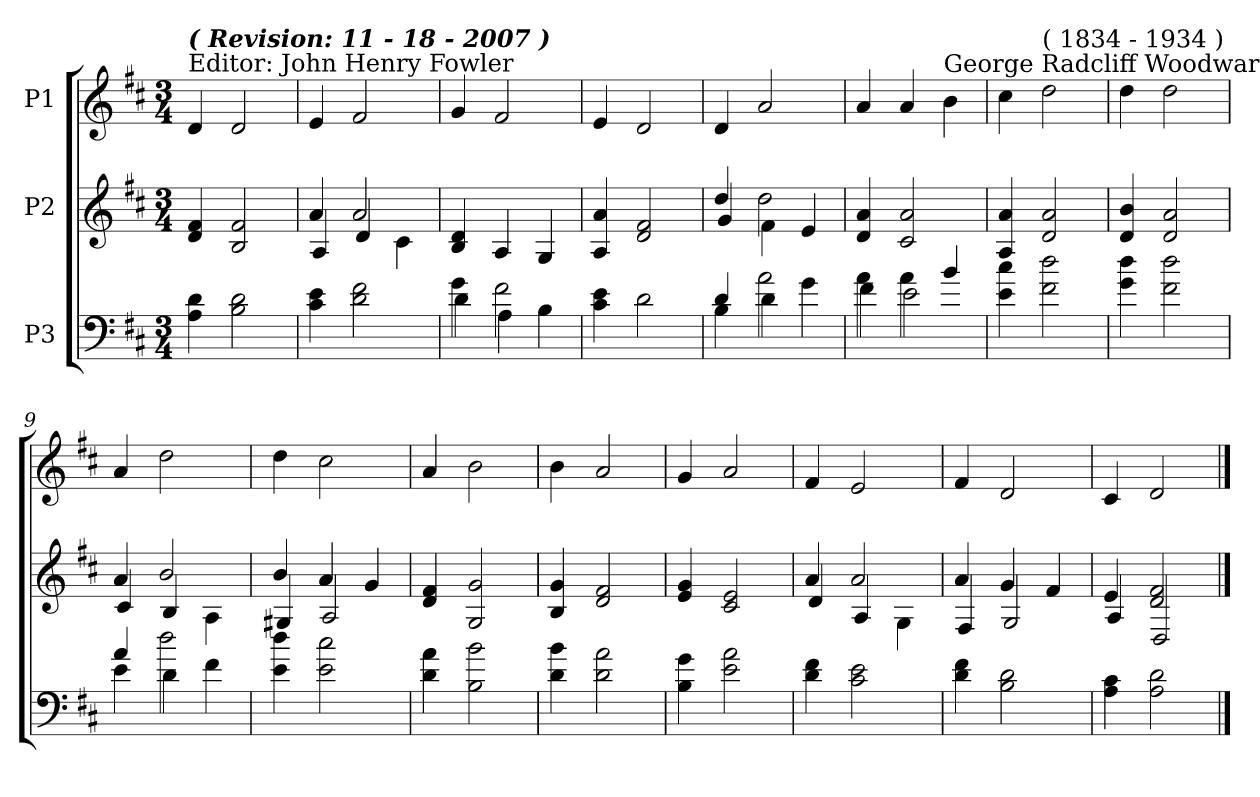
**kern	**kern	**kern
*part3	*part2	*part1
*staff3	*staff2	*staff1
*I"P3	*I"P2	*I"P1
!!LO:PB:g=z
*clefF4	*clefG2	*clefG2
*ITrd7c12	*	*
*k[f#c#]	*k[f#c#]	*k[f#c#]
*D:	*D:	*D:
*M3/4	*M3/4	*M3/4
*MM130	*MM130	*MM130
=1	=1	=1
!	!	!LO:TX:a:t=Editor&colon; John Henry Fowler
!	!	!LO:TX:a:Bi:t=( Revision&colon; 11 - 18 - 2007 )
4AAi\ 4Di	4di/ 4f#i	4di/
2BBi\ 2Di	2Bi/ 2f#i	2di/
=2	=2	=2
*	*^	*
4C#i\ 4Ei	4ai/	4Ai/	4ei/
2Di\ 2F#i	2ai/	4di/	2f#i/
.	.	4c#i\	.
*	*v	*v	*
=3	=3	=3
*^	*	*
4Gi\	4Di\	4Bi/ 4di	4gi/
2F#i\	4AAi\	4Ai/	2f#i/
.	4BBi\	4Gi/	.
*v	*v	*	*
=4	=4	=4
4C#i\ 4Ei	4Ai/ 4ai	4ei/
2Di\	2di/ 2f#i	2di/
=5	=5	=5
*^	*^	*
4Di/	4BBi\	4ddi/	4gi/	4di/
2Ai\	4Di\	2ddi\	4f#i\	2ai/
.	4Gi\	.	4ei/	.
*	*	*v	*v	*
=6	=6	=6	=6
4Ai\	4F#i\	4di/ 4ai	4ai/
4Ai\	2Ei\	2c#i/ 2ai	4ai/
!	!	!	!LO:TX:a:t=George Radcliff Woodward
4Bi/	.	.	4bi\
*v	*v	*	*
=7	=7	=7
4Ei\ 4c#i	4Ai/ 4ai	4cc#i\
!	!	!LO:TX:a:t=( 1834 - 1934 )
2F#i\ 2di	2di/ 2ai	2ddi\
=8	=8	=8
4Gi\ 4di	4di/ 4bi	4ddi\
2F#i\ 2di	2di/ 2ai	2ddi\
!!LO:LB:g=z
=9	=9	=9
*^	*^	*
4Ai/	4Ei\	4ai/	4c#i/	4ai/
2di\	4Di\	2bi/	4Bi/	2ddi\
.	4F#i\	.	4Ai\	.
*v	*v	*	*	*
=10	=10	=10	=10
4Ei\ 4di	4bi/	4G#Xi/	4ddi\
2Ei\ 2c#i	4ai/	2Ai/	2cc#i\
.	4gi/	.	.
*	*v	*v	*
=11	=11	=11
4Di\ 4Ai	4di/ 4f#i	4ai/
2BBi\ 2Bi	2Gi/ 2gi	2bi\
=12	=12	=12
4Di\ 4Bi	4Bi/ 4gi	4bi\
2Di\ 2Ai	2di/ 2f#i	2ai/
=13	=13	=13
4BBi\ 4Gi	4ei/ 4gi	4gi/
2Ei\ 2Ai	2c#i/ 2ei	2ai/
=14	=14	=14
*	*^	*
4Di\ 4F#i	4ai/	4di/	4f#i/
2C#i\ 2Ei	2ai/	4Ai/	2ei/
.	.	4Gi\	.
=15	=15	=15	=15
4Di\ 4F#i	4ai/	4F#i/	4f#i/
2BBi\ 2Di	4gi/	2Gi/	2di/
.	4f#i/	.	.
=16	=16	=16	=16
4AAi\ 4C#i	4ei/	4Ai/	4c#i/
2AAi\ 2Di	2di/ 2f#i	2Di/	2di/
*	*v	*v	*
==	==	==
*-	*-	*-
